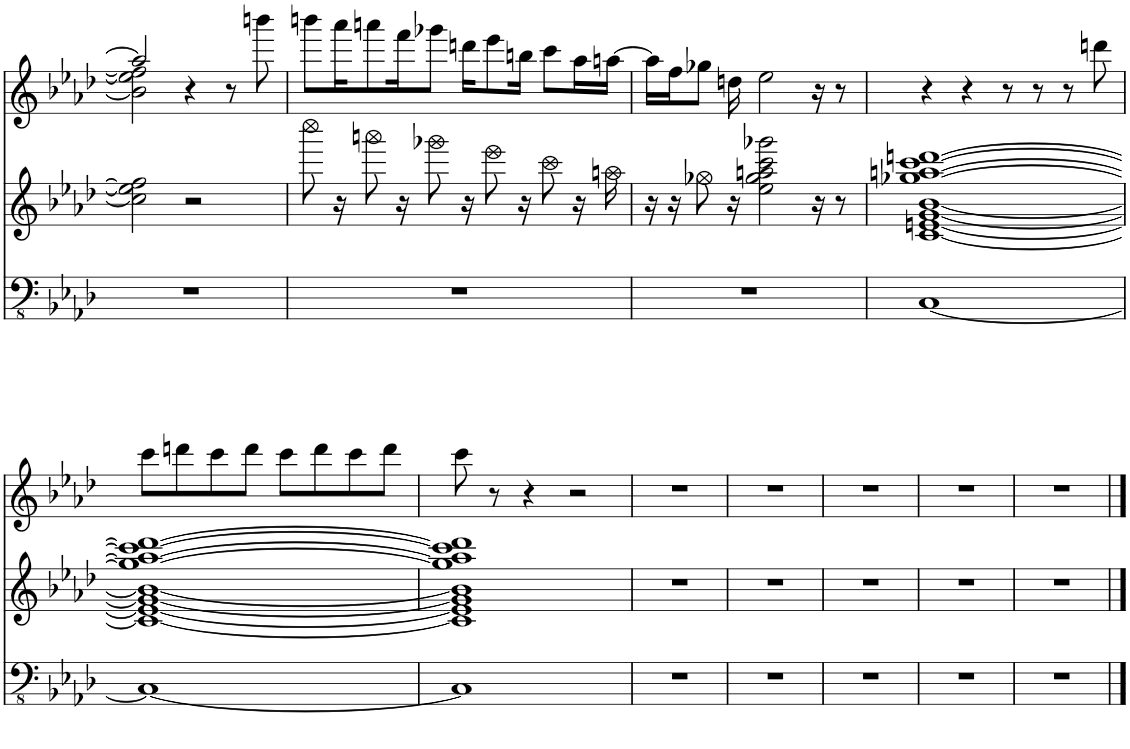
**kern	**kern	**kern
*part3	*part2	*part1
*staff3	*staff2	*staff1
*I"Fretless Electric Bass	*I"Piano	*I"Electronic Organ
*	*	*I'Elec Org
!!LO:PB:g=z
*clefFv4	*clefG2	*clefG2
*k[b-e-a-d-]	*k[b-e-a-d-]	*k[b-e-a-d-]
*M4/4	*M4/4	*M4/4
=68	=68	=68
*	*	*^
1r	2cc-\] 2ee-\] 2ff\]	2aa-/]	2b\] 2ee-\] 2ff\]
.	2r	4r	2ryy
.	.	8r	.
.	.	8bbbn\	.
*	*	*v	*v
=69	=69	=69
1r	8cccc\	8bbbn\L
.	16r	16aaa-\K
.	8aaan\	8aaan\
.	16r	16fff\K
.	8ggg-X\	8ggg-X\J
.	16r	16dddn\KL
.	8eee-\	8eee-\
.	16r	16bbn\Jk
.	8ccc\	8ccc\L
.	16r	16aa-\L
.	16aan\	[16aan\JJ
=70	=70	=70
1r	16r	16aa\LL]
.	16r	16ff\J
.	8gg-X\	8gg-X\J
.	16r	16ddn\
.	2ee-\ 2gg-\ 2aan\ 2ccc\ 2ggg-X\	2ee-\
.	16r	16r
.	8r	8r
=71	=71	=71
[1CC	[1c [1en [1g [1b- [1gg-X [1aan [1ccc [1dddn	4r
.	.	4r
.	.	8r
.	.	8r
.	.	8r
.	.	8dddn\
!!LO:LB:g=z
=72	=72	=72
1CC_	1c_ 1e_ 1g_ 1b-_ 1gg-_ 1aa_ 1ccc_ 1ddd_	8ccc\L
.	.	8dddn\
.	.	8ccc\
.	.	8ddd\J
.	.	8ccc\L
.	.	8ddd\
.	.	8ccc\
.	.	8ddd\J
=73	=73	=73
1CC]	1c] 1e] 1g] 1b-] 1gg-] 1aa] 1ccc] 1ddd]	8ccc\
.	.	8r
.	.	4r
.	.	2r
=74	=74	=74
1r	1r	1r
=75	=75	=75
1r	1r	1r
=76	=76	=76
1r	1r	1r
=77	=77	=77
1r	1r	1r
=78	=78	=78
1r	1r	1r
==	==	==
*-	*-	*-
